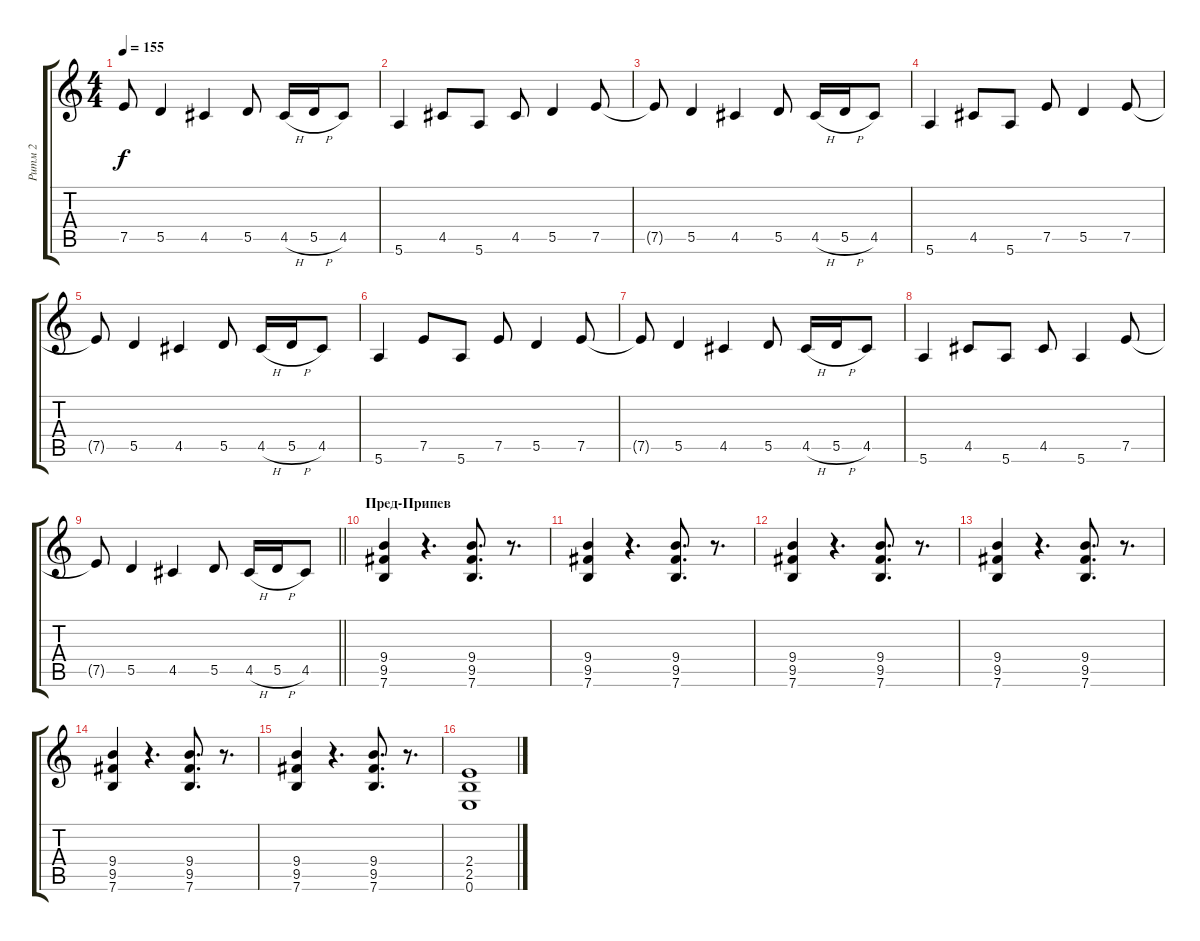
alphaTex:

\track ("Ритм 2" "Ритм 2") {instrument distortionguitar}
\staff {score tabs}
\tuning (E4 B3 G3 D3 A2 E2) {hide}
\ts (4 4)
\tempo 155
\clef g2
\ks c
7.5{t}.8{dy f} 5.5.4 4.5.4 5.5.8 4.5{h}.16 5.5{h}.16 4.5.8 |
5.6.4 4.5.8 5.6.8 4.5.8 5.5.4 7.5.8 |
7.5{t}.8 5.5.4 4.5.4 5.5.8 4.5{h}.16 5.5{h}.16 4.5.8 |
5.6.4 4.5.8 5.6.8 7.5.8 5.5.4 7.5.8 |
7.5{t}.8 5.5.4 4.5.4 5.5.8 4.5{h}.16 5.5{h}.16 4.5.8 |
5.6.4 7.5.8 5.6.8 7.5.8 5.5.4 7.5.8 |
7.5{t}.8 5.5.4 4.5.4 5.5.8 4.5{h}.16 5.5{h}.16 4.5.8 |
5.6.4 4.5.8 5.6.8 4.5.8 5.6.4 7.5.8 |
\barLineRight lightlight
7.5{t}.8 5.5.4 4.5.4 5.5.8 4.5{h}.16 5.5{h}.16 4.5.8 |
\section ("" "Пред-Припев")
(9.4 9.5 7.6).4 r.4{d} (9.4 9.5 7.6).8{d} r.8{d} |
(9.4 9.5 7.6).4 r.4{d} (9.4 9.5 7.6).8{d} r.8{d} |
(9.4 9.5 7.6).4 r.4{d} (9.4 9.5 7.6).8{d} r.8{d} |
(9.4 9.5 7.6).4 r.4{d} (9.4 9.5 7.6).8{d} r.8{d} |
(9.4 9.5 7.6).4 r.4{d} (9.4 9.5 7.6).8{d} r.8{d} |
(9.4 9.5 7.6).4 r.4{d} (9.4 9.5 7.6).8{d} r.8{d} |
(2.4 2.5 0.6).1
